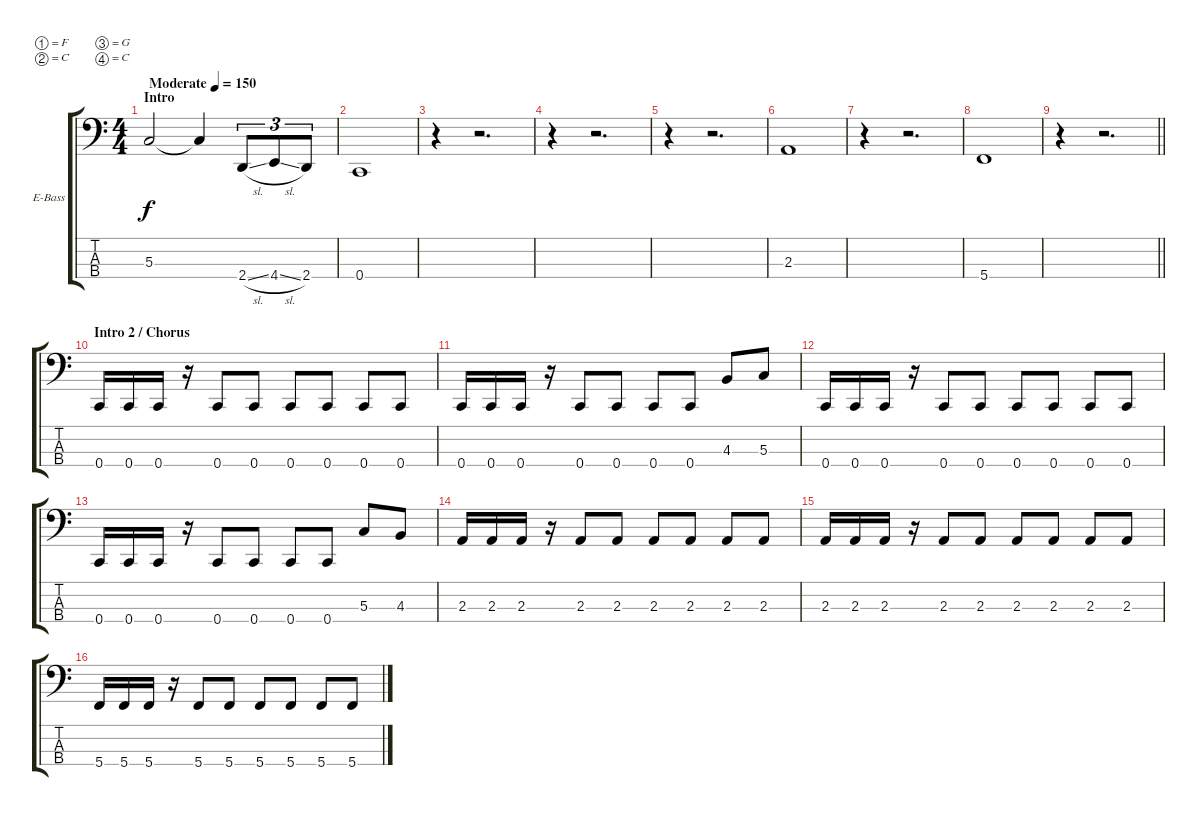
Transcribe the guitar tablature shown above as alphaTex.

\bracketExtendMode groupsimilarinstruments
\firstSystemTrackNameOrientation horizontal
\otherSystemsTrackNameOrientation horizontal
\track ("Jay" "E-Bass") {solo instrument electricbassfinger}
\staff {score tabs}
\tuning (F2 C2 G1 C1)
\ts (4 4)
\beaming (8 2 2 2 2)
\section ("" "Intro")
\tempo (150 "Moderate")
\clef f4
\ks c
5.3.2{dy f instrument electricbassfinger} 5.3{t}.4 2.4{sl}.8{tu (3 2)} 4.4{sl}.8{tu (3 2)} 2.4.8{tu (3 2)} |
0.4.1 |
r.4 r.2{d} |
r.4 r.2{d} |
r.4 r.2{d} |
2.3.1 |
r.4 r.2{d} |
5.4.1 |
\barLineRight lightlight
r.4 r.2{d} |
\section ("" "Intro 2 / Chorus")
0.4.16 0.4.16 0.4.16 r.16 0.4.8 0.4.8 0.4.8 0.4.8 0.4.8 0.4.8 |
0.4.16 0.4.16 0.4.16 r.16 0.4.8 0.4.8 0.4.8 0.4.8 4.3.8 5.3.8 |
0.4.16 0.4.16 0.4.16 r.16 0.4.8 0.4.8 0.4.8 0.4.8 0.4.8 0.4.8 |
0.4.16 0.4.16 0.4.16 r.16 0.4.8 0.4.8 0.4.8 0.4.8 5.3.8 4.3.8 |
2.3.16 2.3.16 2.3.16 r.16 2.3.8 2.3.8 2.3.8 2.3.8 2.3.8 2.3.8 |
2.3.16 2.3.16 2.3.16 r.16 2.3.8 2.3.8 2.3.8 2.3.8 2.3.8 2.3.8 |
5.4.16 5.4.16 5.4.16 r.16 5.4.8 5.4.8 5.4.8 5.4.8 5.4.8 5.4.8
